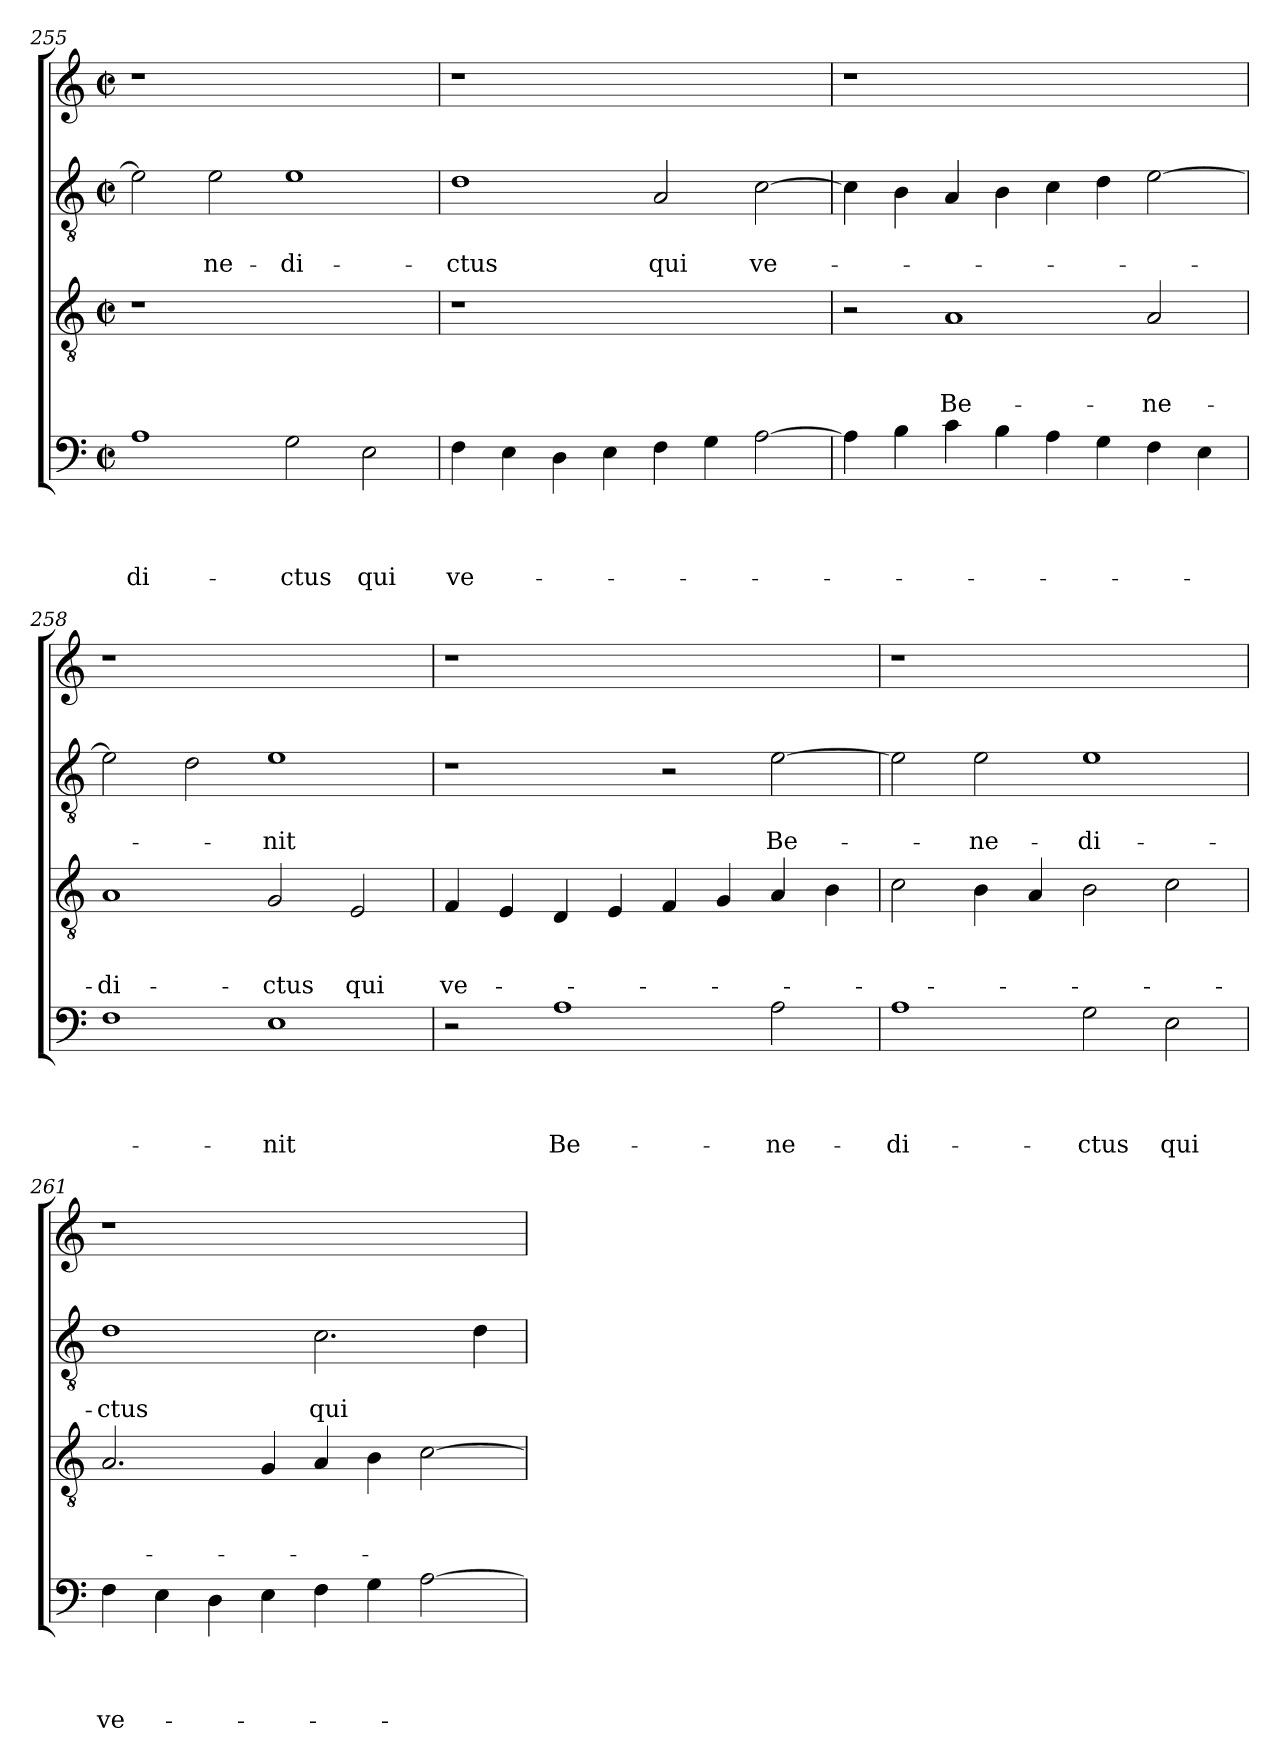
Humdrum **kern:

**kern	**text	**text	**text	**text	**kern	**text	**text	**text	**kern	**text	**text	**kern
*part4	*part4	*part4	*part4	*part4	*part3	*part3	*part3	*part3	*part2	*part2	*part2	*part1
*staff4	*staff4	*staff4	*staff4	*staff4	*staff3	*staff3	*staff3	*staff3	*staff2	*staff2	*staff2	*staff1
*clefF4	*	*	*	*	*clefGv2	*	*	*	*clefGv2	*	*	*clefG2
*k[]	*	*	*	*	*k[]	*	*	*	*k[]	*	*	*k[]
*C:	*	*	*	*	*C:	*	*	*	*C:	*	*	*C:
*M2/2	*	*	*	*	*M2/2	*	*	*	*M2/2	*	*	*M2/2
*met(c|)	*	*	*	*	*met(c|)	*	*	*	*met(c|)	*	*	*met(c|)
=255	=255	=255	=255	=255	=255	=255	=255	=255	=255	=255	=255	=255
1A	.	.	.	-di-	1r	.	.	.	2e\]	.	.	1r
.	.	.	.	.	.	.	.	.	2e\	.	-ne-	.
2G\	.	.	.	-ctus	1ryy	.	.	.	1e	.	-di-	1ryy
2E\	.	.	.	qui	.	.	.	.	.	.	.	.
=256	=256	=256	=256	=256	=256	=256	=256	=256	=256	=256	=256	=256
4F\	.	.	.	ve-	1r	.	.	.	1d	.	-ctus	1r
4E\	.	.	.	.	.	.	.	.	.	.	.	.
4D\	.	.	.	.	.	.	.	.	.	.	.	.
4E\	.	.	.	.	.	.	.	.	.	.	.	.
4F\	.	.	.	.	1ryy	.	.	.	2A/	.	qui	1ryy
4G\	.	.	.	.	.	.	.	.	.	.	.	.
[2A\	.	.	.	.	.	.	.	.	[2c\	.	ve-	.
=257	=257	=257	=257	=257	=257	=257	=257	=257	=257	=257	=257	=257
4A\]	.	.	.	.	2r	.	.	.	4c\]	.	.	1r
4B\	.	.	.	.	.	.	.	.	4B\	.	.	.
4c\	.	.	.	.	1A	.	.	Be-	4A/	.	.	.
4B\	.	.	.	.	.	.	.	.	4B\	.	.	.
4A\	.	.	.	.	.	.	.	.	4c\	.	.	1ryy
4G\	.	.	.	.	.	.	.	.	4d\	.	.	.
4F\	.	.	.	.	2A/	.	.	-ne-	[2e\	.	.	.
4E\	.	.	.	.	.	.	.	.	.	.	.	.
=258	=258	=258	=258	=258	=258	=258	=258	=258	=258	=258	=258	=258
1F	.	.	.	.	1A	.	.	-di-	2e\]	.	.	1r
.	.	.	.	.	.	.	.	.	2d\	.	.	.
1E	.	.	.	-nit	2G/	.	.	-ctus	1e	.	-nit	1ryy
.	.	.	.	.	2E/	.	.	qui	.	.	.	.
=259	=259	=259	=259	=259	=259	=259	=259	=259	=259	=259	=259	=259
2r	.	.	.	.	4F/	.	.	ve-	1r	.	.	1r
.	.	.	.	.	4E/	.	.	.	.	.	.	.
1A	.	.	.	Be-	4D/	.	.	.	.	.	.	.
.	.	.	.	.	4E/	.	.	.	.	.	.	.
.	.	.	.	.	4F/	.	.	.	2r	.	.	1ryy
.	.	.	.	.	4G/	.	.	.	.	.	.	.
2A\	.	.	.	-ne-	4A/	.	.	.	[2e\	.	Be-	.
.	.	.	.	.	4B\	.	.	.	.	.	.	.
!!LO:LB:g=z
=260	=260	=260	=260	=260	=260	=260	=260	=260	=260	=260	=260	=260
1A	.	.	.	-di-	2c\	.	.	.	2e\]	.	.	1r
.	.	.	.	.	4B\	.	.	.	2e\	.	-ne-	.
.	.	.	.	.	4A/	.	.	.	.	.	.	.
2G\	.	.	.	-ctus	2B\	.	.	.	1e	.	-di-	1ryy
2E\	.	.	.	qui	2c\	.	.	.	.	.	.	.
=261	=261	=261	=261	=261	=261	=261	=261	=261	=261	=261	=261	=261
4F\	.	.	.	ve-	2.A/	.	.	.	1d	.	-ctus	1r
4E\	.	.	.	.	.	.	.	.	.	.	.	.
4D\	.	.	.	.	.	.	.	.	.	.	.	.
4E\	.	.	.	.	4G/	.	.	.	.	.	.	.
4F\	.	.	.	.	4A/	.	.	.	2.c\	.	qui	1ryy
4G\	.	.	.	.	4B\	.	.	.	.	.	.	.
[2A\	.	.	.	.	[2c\	.	.	.	.	.	.	.
.	.	.	.	.	.	.	.	.	4d\	.	.	.
=	=	=	=	=	=	=	=	=	=	=	=	=
*-	*-	*-	*-	*-	*-	*-	*-	*-	*-	*-	*-	*-
